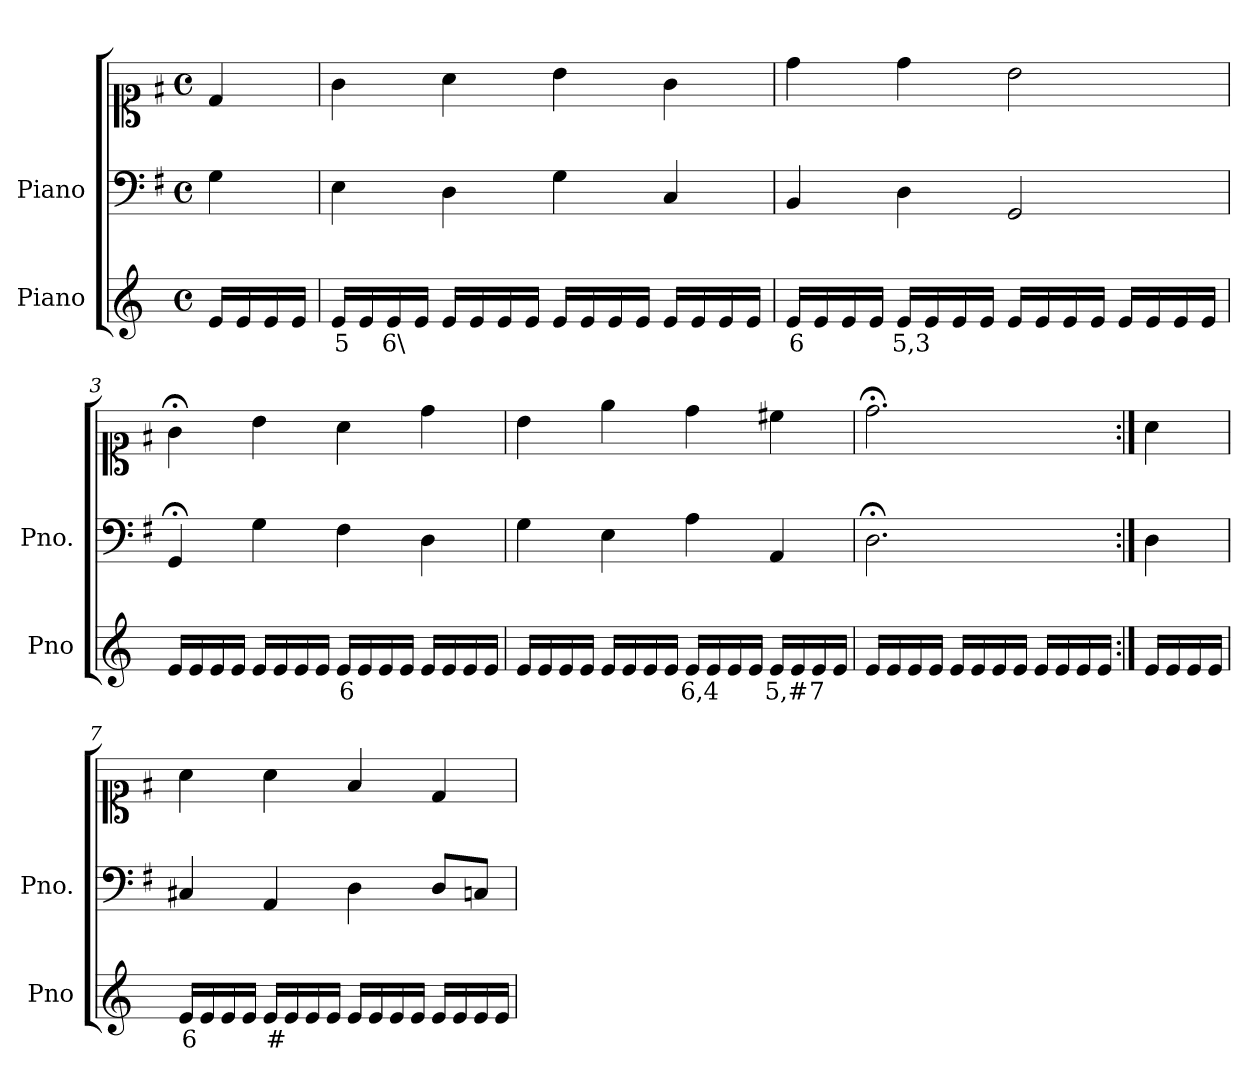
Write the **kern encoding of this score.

**kern	**text	**kern	**kern
*part2	*part2	*part1	*part1
*staff3	*staff3	*staff2	*staff1
*I"Piano	*	*I"Piano	*
*I'Pno	*	*I'Pno.	*
*clefG2	*	*clefF4	*clefC1
*k[]	*	*k[f#]	*k[f#]
*M4/4	*	*M4/4	*M4/4
*met(c)	*	*met(c)	*met(c)
=	=	=	=
16e/LL	.	4G\	4d/
16e/	.	.	.
16e/	.	.	.
16e/JJ	.	.	.
=1	=1	=1	=1
!	!LO:LY:b	!	!
16e/LL	5	4E\	4g\
16e/	.	.	.
!	!LO:LY:b	!	!
16e/	6\	.	.
16e/JJ	.	.	.
16e/LL	.	4D\	4a\
16e/	.	.	.
16e/	.	.	.
16e/JJ	.	.	.
16e/LL	.	4G\	4b\
16e/	.	.	.
16e/	.	.	.
16e/JJ	.	.	.
16e/LL	.	4C/	4g\
16e/	.	.	.
16e/	.	.	.
16e/JJ	.	.	.
=2	=2	=2	=2
!	!LO:LY:b	!	!
16e/LL	6	4BB/	4dd\
16e/	.	.	.
16e/	.	.	.
16e/JJ	.	.	.
!	!LO:LY:b	!	!
16e/LL	5,3	4D\	4dd\
16e/	.	.	.
16e/	.	.	.
16e/JJ	.	.	.
16e/LL	.	2GG/	2b\
16e/	.	.	.
16e/	.	.	.
16e/JJ	.	.	.
16e/LL	.	.	.
16e/	.	.	.
16e/	.	.	.
16e/JJ	.	.	.
=3	=3	=3	=3
16e/LL	.	4GG;</	4g;<\
16e/	.	.	.
16e/	.	.	.
16e/JJ	.	.	.
16e/LL	.	4G\	4b\
16e/	.	.	.
16e/	.	.	.
16e/JJ	.	.	.
!	!LO:LY:b	!	!
16e/LL	6	4F#\	4a\
16e/	.	.	.
16e/	.	.	.
16e/JJ	.	.	.
16e/LL	.	4D\	4dd\
16e/	.	.	.
16e/	.	.	.
16e/JJ	.	.	.
=4	=4	=4	=4
16e/LL	.	4G\	4b\
16e/	.	.	.
16e/	.	.	.
16e/JJ	.	.	.
16e/LL	.	4E\	4ee\
16e/	.	.	.
16e/	.	.	.
16e/JJ	.	.	.
!	!LO:LY:b	!	!
16e/LL	6,4	4A\	4dd\
16e/	.	.	.
16e/	.	.	.
16e/JJ	.	.	.
!	!LO:LY:b	!	!
16e/LL	5,#	4AA/	4cc#X\
16e/	.	.	.
!	!LO:LY:b	!	!
16e/	7	.	.
16e/JJ	.	.	.
=5	=5	=5	=5
16e/LL	.	2.D;<\	2.dd;<\
16e/	.	.	.
16e/	.	.	.
16e/JJ	.	.	.
16e/LL	.	.	.
16e/	.	.	.
16e/	.	.	.
16e/JJ	.	.	.
16e/LL	.	.	.
16e/	.	.	.
16e/	.	.	.
16e/JJ	.	.	.
=6:|!	=6:|!	=6:|!	=6:|!
16e/LL	.	4D\	4a\
16e/	.	.	.
16e/	.	.	.
16e/JJ	.	.	.
=7	=7	=7	=7
!	!LO:LY:b	!	!
16e/LL	6	4C#X/	4a\
16e/	.	.	.
16e/	.	.	.
16e/JJ	.	.	.
!	!LO:LY:b	!	!
16e/LL	#	4AA/	4a\
16e/	.	.	.
16e/	.	.	.
16e/JJ	.	.	.
16e/LL	.	4D\	4f#/
16e/	.	.	.
16e/	.	.	.
16e/JJ	.	.	.
16e/LL	.	8D/L	4d/
16e/	.	.	.
16e/	.	8Cn/J	.
16e/JJ	.	.	.
=	=	=	=
*-	*-	*-	*-
